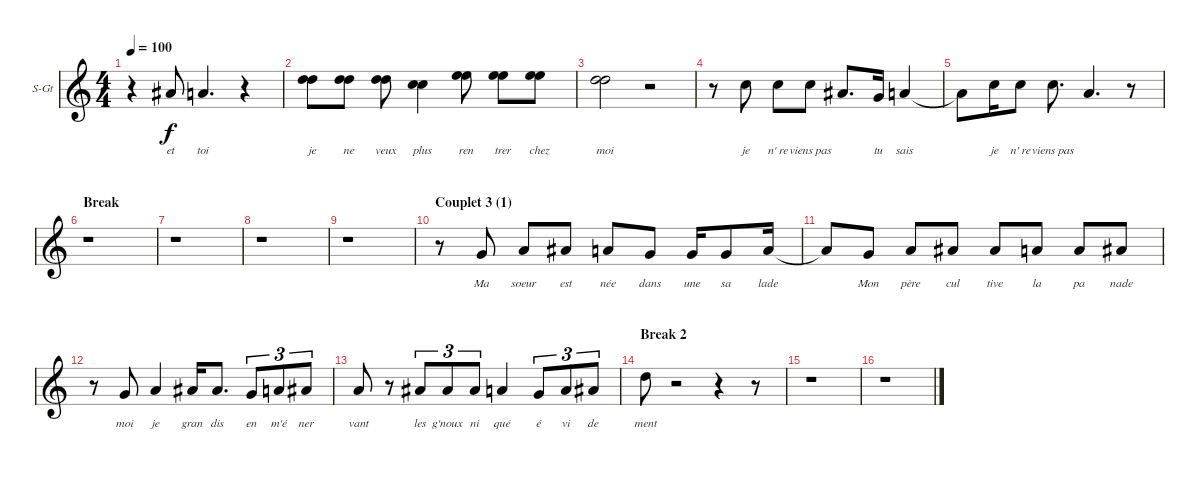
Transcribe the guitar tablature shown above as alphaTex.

\bracketExtendMode groupsimilarinstruments
\firstSystemTrackNameOrientation horizontal
\otherSystemsTrackNameOrientation horizontal
\track ("Voix" "S-Gt") {instrument tenorsax}
\staff {score}
\tuning (E4 B3 G3 D3 A2 E2)
\displaytranspose 12
\ts (4 4)
\tempo 100
\clef g2
\ks c
r.4{dy f} 3.3.8{lyrics (0 "et") lyrics (1 "") lyrics (2 "") lyrics (3 "") lyrics (4 "")} 2.3.4{d lyrics (0 "toi") lyrics (1 "") lyrics (2 "") lyrics (3 "") lyrics (4 "")} r.4 |
(3.2 7.3).8{lyrics (0 "je") lyrics (1 "") lyrics (2 "") lyrics (3 "") lyrics (4 "")} (3.2 7.3).8{lyrics (0 "ne") lyrics (1 "") lyrics (2 "") lyrics (3 "") lyrics (4 "")} (3.2 7.3).8{lyrics (0 "veux") lyrics (1 "") lyrics (2 "") lyrics (3 "") lyrics (4 "")} (1.2 5.3).4{lyrics (0 "plus") lyrics (1 "") lyrics (2 "") lyrics (3 "") lyrics (4 "")} (5.2 9.3).8{lyrics (0 "ren") lyrics (1 "") lyrics (2 "") lyrics (3 "") lyrics (4 "")} (5.2 9.3).8{lyrics (0 "trer") lyrics (1 "") lyrics (2 "") lyrics (3 "") lyrics (4 "")} (5.2 9.3).8{lyrics (0 "chez") lyrics (1 "") lyrics (2 "") lyrics (3 "") lyrics (4 "")} |
(3.2 7.3).2{lyrics (0 "moi") lyrics (1 "") lyrics (2 "") lyrics (3 "") lyrics (4 "")} r.2 |
r.8 5.3.8{lyrics (0 "je") lyrics (1 "") lyrics (2 "") lyrics (3 "") lyrics (4 "")} 5.3.8{lyrics (0 "n' re") lyrics (1 "") lyrics (2 "") lyrics (3 "") lyrics (4 "")} 5.3.8{lyrics (0 "viens pas") lyrics (1 "") lyrics (2 "") lyrics (3 "") lyrics (4 "")} 3.3.8{d lyrics (0 " ") lyrics (1 "") lyrics (2 "") lyrics (3 "") lyrics (4 "")} 0.3.16{lyrics (0 "tu") lyrics (1 "") lyrics (2 "") lyrics (3 "") lyrics (4 "")} 2.3.4{lyrics (0 "sais") lyrics (1 "") lyrics (2 "") lyrics (3 "") lyrics (4 "")} |
2.3{t}.8 5.3.16{lyrics (0 "je") lyrics (1 "") lyrics (2 "") lyrics (3 "") lyrics (4 "")} 5.3.8{lyrics (0 "n' re") lyrics (1 "") lyrics (2 "") lyrics (3 "") lyrics (4 "")} 5.3.8{d lyrics (0 "viens pas") lyrics (1 "") lyrics (2 "") lyrics (3 "") lyrics (4 "")} 2.3.4{d lyrics (0 "") lyrics (1 "") lyrics (2 "") lyrics (3 "") lyrics (4 "")} r.8 |
\section ("" "Break")
r.1 |
r.1 |
r.1 |
r.1 |
\section ("" "Couplet 3 (1)")
r.8 0.3.8{lyrics (0 "Ma") lyrics (1 "") lyrics (2 "") lyrics (3 "") lyrics (4 "")} 2.3.8{lyrics (0 "soeur") lyrics (1 "") lyrics (2 "") lyrics (3 "") lyrics (4 "")} 3.3.8{lyrics (0 "est") lyrics (1 "") lyrics (2 "") lyrics (3 "") lyrics (4 "")} 2.3.8{lyrics (0 "née") lyrics (1 "") lyrics (2 "") lyrics (3 "") lyrics (4 "")} 0.3.8{lyrics (0 "dans") lyrics (1 "") lyrics (2 "") lyrics (3 "") lyrics (4 "")} 0.3.16{lyrics (0 "une") lyrics (1 "") lyrics (2 "") lyrics (3 "") lyrics (4 "")} 0.3.8{lyrics (0 "sa") lyrics (1 "") lyrics (2 "") lyrics (3 "") lyrics (4 "")} 2.3.16{lyrics (0 "lade") lyrics (1 "") lyrics (2 "") lyrics (3 "") lyrics (4 "")} |
2.3{t}.8 0.3.8{lyrics (0 "Mon") lyrics (1 "") lyrics (2 "") lyrics (3 "") lyrics (4 "")} 2.3.8{lyrics (0 "père") lyrics (1 "") lyrics (2 "") lyrics (3 "") lyrics (4 "")} 3.3.8{lyrics (0 "cul") lyrics (1 "") lyrics (2 "") lyrics (3 "") lyrics (4 "")} 3.3.8{lyrics (0 "tive") lyrics (1 "") lyrics (2 "") lyrics (3 "") lyrics (4 "")} 2.3.8{lyrics (0 "la") lyrics (1 "") lyrics (2 "") lyrics (3 "") lyrics (4 "")} 2.3.8{lyrics (0 "pa") lyrics (1 "") lyrics (2 "") lyrics (3 "") lyrics (4 "")} 3.3.8{lyrics (0 "nade") lyrics (1 "") lyrics (2 "") lyrics (3 "") lyrics (4 "")} |
r.8 0.3.8{lyrics (0 "moi") lyrics (1 "") lyrics (2 "") lyrics (3 "") lyrics (4 "")} 2.3.4{lyrics (0 "je") lyrics (1 "") lyrics (2 "") lyrics (3 "") lyrics (4 "")} 3.3.16{lyrics (0 "gran") lyrics (1 "") lyrics (2 "") lyrics (3 "") lyrics (4 "")} 3.3.8{d lyrics (0 "dis") lyrics (1 "") lyrics (2 "") lyrics (3 "") lyrics (4 "")} 0.3.8{tu (3 2) lyrics (0 "en") lyrics (1 "") lyrics (2 "") lyrics (3 "") lyrics (4 "")} 2.3.8{tu (3 2) lyrics (0 "m'é") lyrics (1 "") lyrics (2 "") lyrics (3 "") lyrics (4 "")} 3.3.8{tu (3 2) lyrics (0 "ner") lyrics (1 "") lyrics (2 "") lyrics (3 "") lyrics (4 "")} |
2.3.8{lyrics (0 "vant") lyrics (1 "") lyrics (2 "") lyrics (3 "") lyrics (4 "")} r.8 3.3.8{tu (3 2) lyrics (0 "les") lyrics (1 "") lyrics (2 "") lyrics (3 "") lyrics (4 "")} 3.3.8{tu (3 2) lyrics (0 "g'noux") lyrics (1 "") lyrics (2 "") lyrics (3 "") lyrics (4 "")} 3.3.8{tu (3 2) lyrics (0 "ni") lyrics (1 "") lyrics (2 "") lyrics (3 "") lyrics (4 "")} 2.3.4{lyrics (0 "qué") lyrics (1 "") lyrics (2 "") lyrics (3 "") lyrics (4 "")} 0.3.8{tu (3 2) lyrics (0 "é") lyrics (1 "") lyrics (2 "") lyrics (3 "") lyrics (4 "")} 2.3.8{tu (3 2) lyrics (0 "vi") lyrics (1 "") lyrics (2 "") lyrics (3 "") lyrics (4 "")} 3.3.8{tu (3 2) lyrics (0 "de") lyrics (1 "") lyrics (2 "") lyrics (3 "") lyrics (4 "")} |
\section ("" "Break 2")
3.2.8{lyrics (0 "ment") lyrics (1 "") lyrics (2 "") lyrics (3 "") lyrics (4 "")} r.2 r.4 r.8 |
r.1 |
r.1
